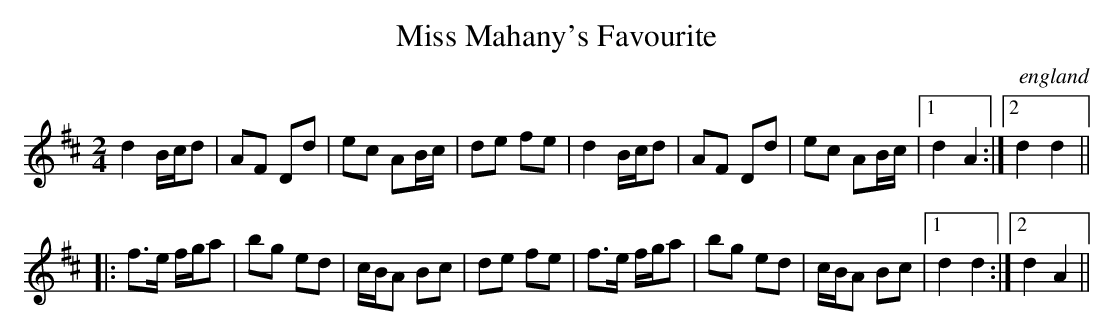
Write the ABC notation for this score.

X:1
T:Miss Mahany's Favourite
O:england
M:2/4
L:1/8
K:D
d2 B/c/d|AF Dd|ec AB/c/|de fe|d2 B/c/d|AF Dd|ec AB/c/|1 d2 A2:|2 d2 d2||
|:f>e f/g/a|bg ed|c/B/A Bc|de fe|f>e f/g/a|bg ed|c/B/A Bc|1 d2 d2:|2 d2 A2||
